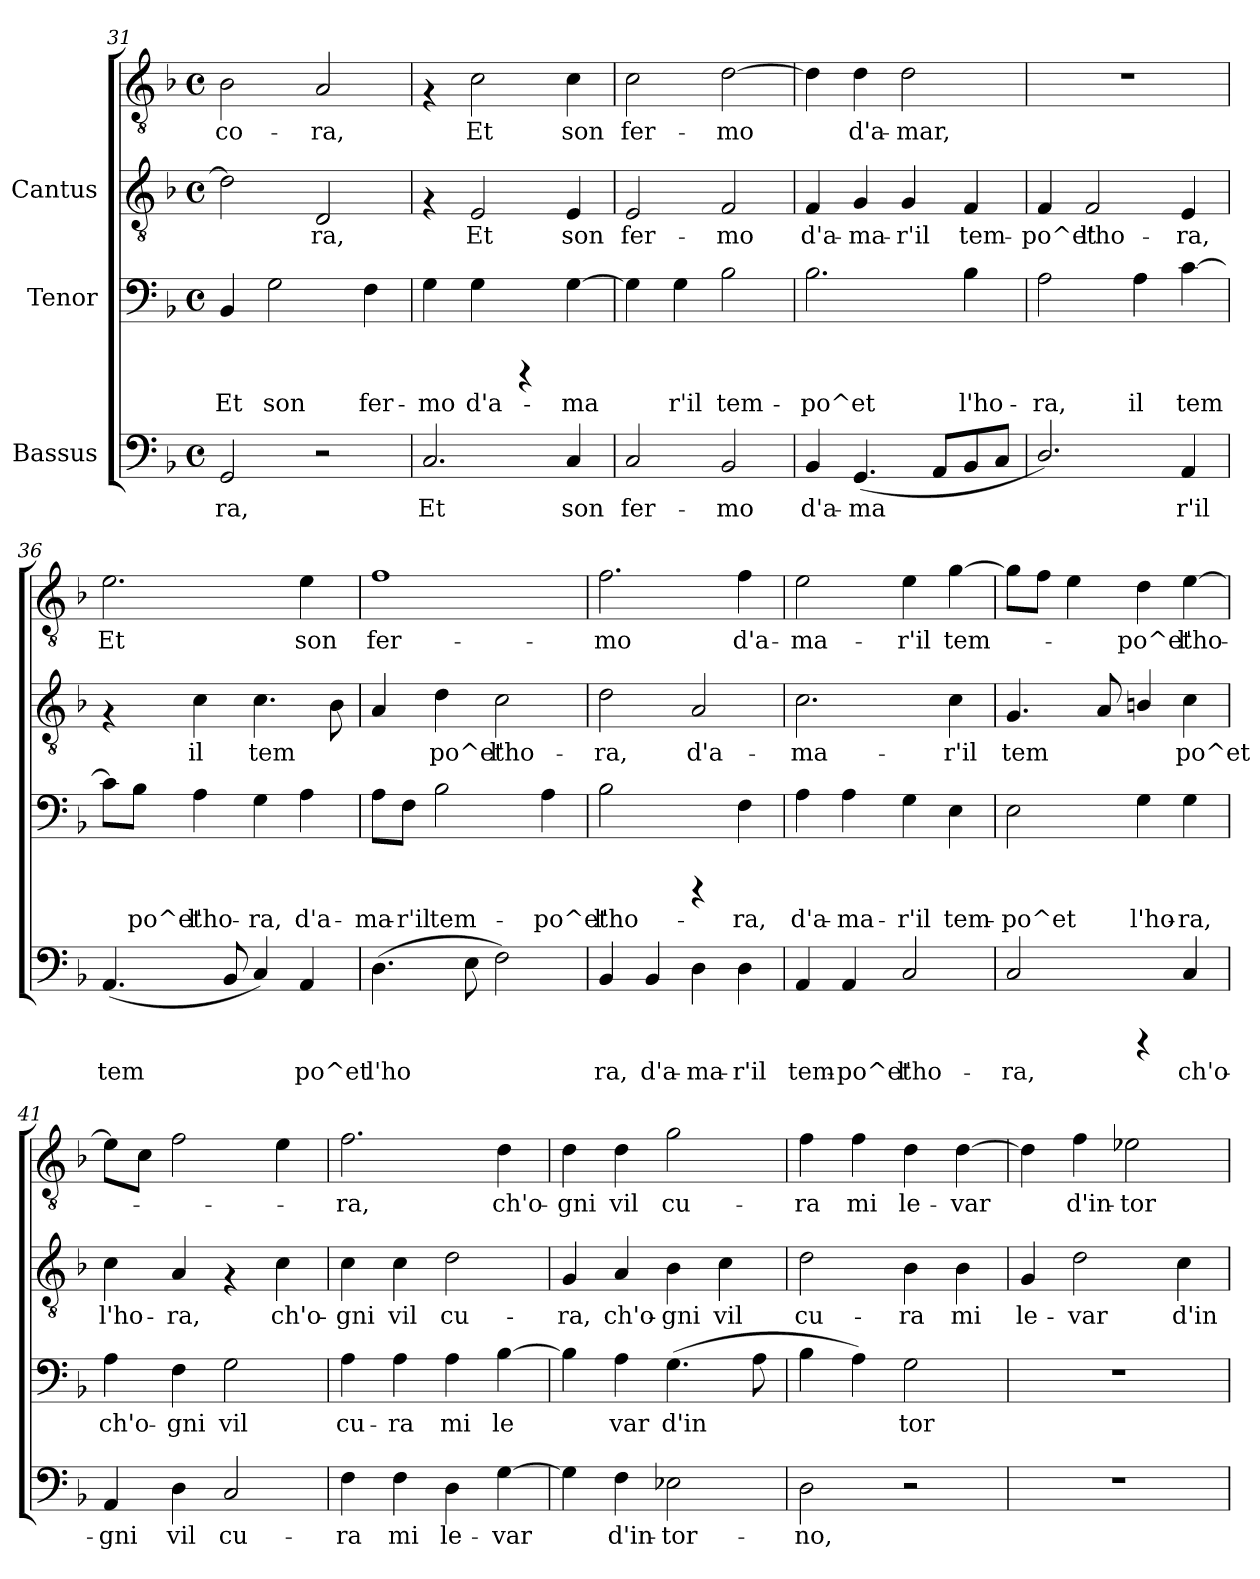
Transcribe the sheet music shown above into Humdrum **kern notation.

**kern	**text	**kern	**text	**kern	**text	**kern	**text
*part3	*part3	*part2	*part2	*part1	*part1	*part1	*part1
*staff4	*staff4	*staff3	*staff3	*staff2	*staff2	*staff1	*staff1
*I"Bassus	*	*I"Tenor	*	*I"Cantus	*	*	*
*clefF4	*	*clefF4	*	*clefGv2	*	*clefGv2	*
*k[b-]	*	*k[b-]	*	*k[b-]	*	*k[b-]	*
*F:	*	*F:	*	*F:	*	*F:	*
*M4/4	*	*M4/4	*	*M4/4	*	*M4/4	*
*met(c)	*	*met(c)	*	*met(c)	*	*met(c)	*
=31	=31	=31	=31	=31	=31	=31	=31
!	!LO:LY:b:cj	!	!LO:LY:b:cj	!	!LO:LY:b:cj	!	!LO:LY:b:cj
2GG/	-ra,	4BB-/	Et	2d\]	.	2B-\	-co-
!	!	!	!LO:LY:b:cj	!	!	!	!
.	.	2G\	son	.	.	.	.
!	!	!	!	!	!LO:LY:b:cj	!	!LO:LY:b:cj
2r	.	.	.	2D/	ra,	2A/	-ra,
!	!	!	!LO:LY:b:cj	!	!	!	!
.	.	4F\	fer-	.	.	.	.
=32	=32	=32	=32	=32	=32	=32	=32
!	!LO:LY:b:cj	!	!LO:LY:b:cj	!	!	!	!
2.C/	Et	4G\	-mo	4rF	.	4rF	.
!	!	!	!LO:LY:b:cj	!	!LO:LY:b:cj	!	!LO:LY:b:cj
.	.	4G\	d'a-	2E/	Et	2c\	Et
.	.	4rCCC	.	.	.	.	.
!	!LO:LY:b:cj	!	!LO:LY:b:cj	!	!LO:LY:b:cj	!	!LO:LY:b:cj
4C/	son	[>4G\	-ma-	4E/	son	4c\	son
=33	=33	=33	=33	=33	=33	=33	=33
!	!LO:LY:b:cj	!	!LO:LY:b:cj	!	!LO:LY:b:cj	!	!LO:LY:b:cj
2C/	fer-	4G\]	-	2E/	fer-	2c\	fer-
!	!	!	!LO:LY:b:cj	!	!	!	!
.	.	4G\	r'il	.	.	.	.
!	!LO:LY:b:cj	!	!LO:LY:b:cj	!	!LO:LY:b:cj	!	!LO:LY:b:cj
2BB-/	-mo	2B-\	tem-	2F/	-mo	[>2d\	-mo
!!LO:LB:g=z
=34	=34	=34	=34	=34	=34	=34	=34
!	!LO:LY:b:cj	!	!LO:LY:b:cj	!	!LO:LY:b:cj	!	!LO:LY:b:cj
4BB-/	d'a-	2.B-\	-po^et	4F/	d'a-	4d\]	.
!	!LO:LY:b:cj	!	!	!	!LO:LY:b:cj	!	!LO:LY:b:cj
(<4.GG/	-ma-	.	.	4G/	-ma-	4d\	d'a-
!	!	!	!	!	!LO:LY:b:cj	!	!LO:LY:b:cj
.	.	.	.	4G/	-r'il	2d\	-mar,
!	!LO:LY:b:cj	!	!	!	!	!	!
8AA/L	--	.	.	.	.	.	.
!	!LO:LY:b:cj	!	!LO:LY:b:cj	!	!LO:LY:b:cj	!	!
8BB-/	--	4B-\	l'ho-	4F/	tem-	.	.
!	!LO:LY:b:cj	!	!	!	!	!	!
8C/J	--	.	.	.	.	.	.
=35	=35	=35	=35	=35	=35	=35	=35
!	!LO:LY:b:cj	!	!LO:LY:b:cj	!	!LO:LY:b:cj	!	!
2.D/)	-	2A\	-ra,	4F/	-po^et	1r	.
!	!	!	!	!	!LO:LY:b:cj	!	!
.	.	.	.	2F/	l'ho-	.	.
!	!	!	!LO:LY:b:cj	!	!	!	!
.	.	4A\	il	.	.	.	.
!	!LO:LY:b:cj	!	!LO:LY:b:cj	!	!LO:LY:b:cj	!	!
4AA/	r'il	[>4c\	tem-	4E/	-ra,	.	.
=36	=36	=36	=36	=36	=36	=36	=36
!	!LO:LY:b:cj	!	!LO:LY:b:cj	!	!	!	!LO:LY:b:cj
(<4.AA/	tem-	8c\L]	-	4rF	.	2.e\	Et
!	!	!	!LO:LY:b:cj	!	!	!	!
.	.	8B-\J	po^et	.	.	.	.
!	!	!	!LO:LY:b:cj	!	!LO:LY:b:cj	!	!
.	.	4A\	l'ho-	4c\	il	.	.
!	!LO:LY:b:cj	!	!	!	!	!	!
8BB-/	-	.	.	.	.	.	.
!	!LO:LY:b:cj	!	!LO:LY:b:cj	!	!LO:LY:b:cj	!	!
4C/)	.	4G\	-ra,	4.c\	tem-	.	.
!	!LO:LY:b:cj	!	!LO:LY:b:cj	!	!	!	!LO:LY:b:cj
4AA/	po^et	4A\	d'a-	.	.	4e\	son
!	!	!	!	!	!LO:LY:b:cj	!	!
.	.	.	.	8B-\	--	.	.
=37	=37	=37	=37	=37	=37	=37	=37
!	!LO:LY:b:cj	!	!LO:LY:b:cj	!	!LO:LY:b:cj	!	!LO:LY:b:cj
(>4.D\	l'ho-	8A\L	-ma-	4A/	-	1f	-fer-
!	!	!	!LO:LY:b:cj	!	!	!	!
.	.	8F\J	-r'il	.	.	.	.
!	!	!	!LO:LY:b:cj	!	!LO:LY:b:cj	!	!
.	.	2B-\	tem-	4d\	po^et	.	.
!	!LO:LY:b:cj	!	!	!	!	!	!
8E\	--	.	.	.	.	.	.
!	!LO:LY:b:cj	!	!	!	!LO:LY:b:cj	!	!
2F\)	--	.	.	2c\	l'ho-	.	.
!	!	!	!LO:LY:b:cj	!	!	!	!
.	.	4A\	-po^et	.	.	.	.
!!LO:LB:g=z
=38	=38	=38	=38	=38	=38	=38	=38
!	!LO:LY:b:cj	!	!LO:LY:b:cj	!	!LO:LY:b:cj	!	!LO:LY:b:cj
4BB-/	-ra,	2B-\	l'ho-	2d\	-ra,	2.f\	-mo
!	!LO:LY:b:cj	!	!	!	!	!	!
4BB-/	d'a-	.	.	.	.	.	.
!	!LO:LY:b:cj	!	!	!	!LO:LY:b:cj	!	!
4D\	-ma-	4rCCC	.	2A/	d'a-	.	.
!	!LO:LY:b:cj	!	!LO:LY:b:cj	!	!	!	!LO:LY:b:cj
4D\	-r'il	4F\	-ra,	.	.	4f\	d'a-
=39	=39	=39	=39	=39	=39	=39	=39
!	!LO:LY:b:cj	!	!LO:LY:b:cj	!	!LO:LY:b:cj	!	!LO:LY:b:cj
4AA/	tem-	4A\	d'a-	2.c\	-ma-	2e\	-ma-
!	!LO:LY:b:cj	!	!LO:LY:b:cj	!	!	!	!
4AA/	-po^et	4A\	-ma-	.	.	.	.
!	!LO:LY:b:cj	!	!LO:LY:b:cj	!	!	!	!LO:LY:b:cj
2C/	l'ho-	4G\	-r'il	.	.	4e\	-r'il
!	!	!	!LO:LY:b:cj	!	!LO:LY:b:cj	!	!LO:LY:b:cj
.	.	4E\	tem-	4c\	-r'il	[>4g\	tem-
=40	=40	=40	=40	=40	=40	=40	=40
!	!LO:LY:b:cj	!	!LO:LY:b:cj	!	!LO:LY:b:cj	!	!LO:LY:b:cj
2C/	-ra,	2E\	-po^et	4.G/	-tem-	8g\L]	.
!	!	!	!	!	!	!	!LO:LY:b:cj
.	.	.	.	.	.	8f\J	.
!	!	!	!	!	!	!	!LO:LY:b:cj
.	.	.	.	.	.	4e\	.
!	!	!	!	!	!LO:LY:b:cj	!	!
.	.	.	.	8A/	-	.	.
!	!	!	!LO:LY:b:cj	!	!LO:LY:b:cj	!	!LO:LY:b:cj
4rCCC	.	4G\	l'ho-	4Bn/	.	4d\	po^et
!	!LO:LY:b:cj	!	!LO:LY:b:cj	!	!LO:LY:b:cj	!	!LO:LY:b:cj
4C/	ch'o-	4G\	-ra,	4c\	po^et	[>4e\	l'ho-
=41	=41	=41	=41	=41	=41	=41	=41
!	!LO:LY:b:cj	!	!LO:LY:b:cj	!	!LO:LY:b:cj	!	!
4AA/	-gni	4A\	ch'o-	4c\	l'ho-	8e\L]	.
.	.	.	.	.	.	8c\J	.
!	!LO:LY:b:cj	!	!LO:LY:b:cj	!	!LO:LY:b:cj	!	!
4D\	vil	4F\	-gni	4A/	-ra,	2f\	.
!	!LO:LY:b:cj	!	!LO:LY:b:cj	!	!	!	!
2C/	cu-	2G\	vil	4rF	.	.	.
!	!	!	!	!	!LO:LY:b:cj	!	!
.	.	.	.	4c\	ch'o-	4e\	.
!!LO:PB:g=z
=42	=42	=42	=42	=42	=42	=42	=42
!	!LO:LY:b:cj	!	!LO:LY:b:cj	!	!LO:LY:b:cj	!	!LO:LY:b:cj
4F\	-ra	4A\	cu-	4c\	-gni	2.f\	-ra,
!	!LO:LY:b:cj	!	!LO:LY:b:cj	!	!LO:LY:b:cj	!	!
4F\	mi	4A\	-ra	4c\	vil	.	.
!	!LO:LY:b:cj	!	!LO:LY:b:cj	!	!LO:LY:b:cj	!	!
4D\	le-	4A\	mi	2d\	cu-	.	.
!	!LO:LY:b:cj	!	!LO:LY:b:cj	!	!	!	!LO:LY:b:cj
[>4G\	-var	[>4B-\	le-	.	.	4d\	ch'o-
=43	=43	=43	=43	=43	=43	=43	=43
!	!LO:LY:b:cj	!	!LO:LY:b:cj	!	!LO:LY:b:cj	!	!LO:LY:b:cj
4G\]	.	4B-\]	-	4G/	-ra,	4d\	-gni
!	!LO:LY:b:cj	!	!LO:LY:b:cj	!	!LO:LY:b:cj	!	!LO:LY:b:cj
4F\	d'in-	4A\	var	4A/	ch'o-	4d\	vil
!	!LO:LY:b:cj	!	!LO:LY:b:cj	!	!LO:LY:b:cj	!	!LO:LY:b:cj
2E-X\	-tor-	(>4.G\	d'in-	4B-\	-gni	2g\	cu-
!	!	!	!	!	!LO:LY:b:cj	!	!
.	.	.	.	4c\	vil	.	.
!	!	!	!LO:LY:b:cj	!	!	!	!
.	.	8A\	--	.	.	.	.
=44	=44	=44	=44	=44	=44	=44	=44
!	!LO:LY:b:cj	!	!LO:LY:b:cj	!	!LO:LY:b:cj	!	!LO:LY:b:cj
2D\	-no,	4B-\	-	2d\	cu-	4f\	ra
!	!	!	!LO:LY:b:cj	!	!	!	!LO:LY:b:cj
.	.	4A\)	.	.	.	4f\	mi
!	!	!	!LO:LY:b:cj	!	!LO:LY:b:cj	!	!LO:LY:b:cj
2r	.	2G\	tor-	4B-\	-ra	4d\	le-
!	!	!	!	!	!LO:LY:b:cj	!	!LO:LY:b:cj
.	.	.	.	4B-\	mi	[>4d\	-var
=45	=45	=45	=45	=45	=45	=45	=45
!	!	!	!	!	!LO:LY:b:cj	!	!LO:LY:b:cj
1r	.	1r	.	4G/	-le-	4d\]	.
!	!	!	!	!	!LO:LY:b:cj	!	!LO:LY:b:cj
.	.	.	.	2d\	-var	4f\	d'in-
!	!	!	!	!	!	!	!LO:LY:b:cj
.	.	.	.	.	.	2e-X\	-tor-
!	!	!	!	!	!LO:LY:b:cj	!	!
.	.	.	.	4c\	d'in-	.	.
=	=	=	=	=	=	=	=
*-	*-	*-	*-	*-	*-	*-	*-
